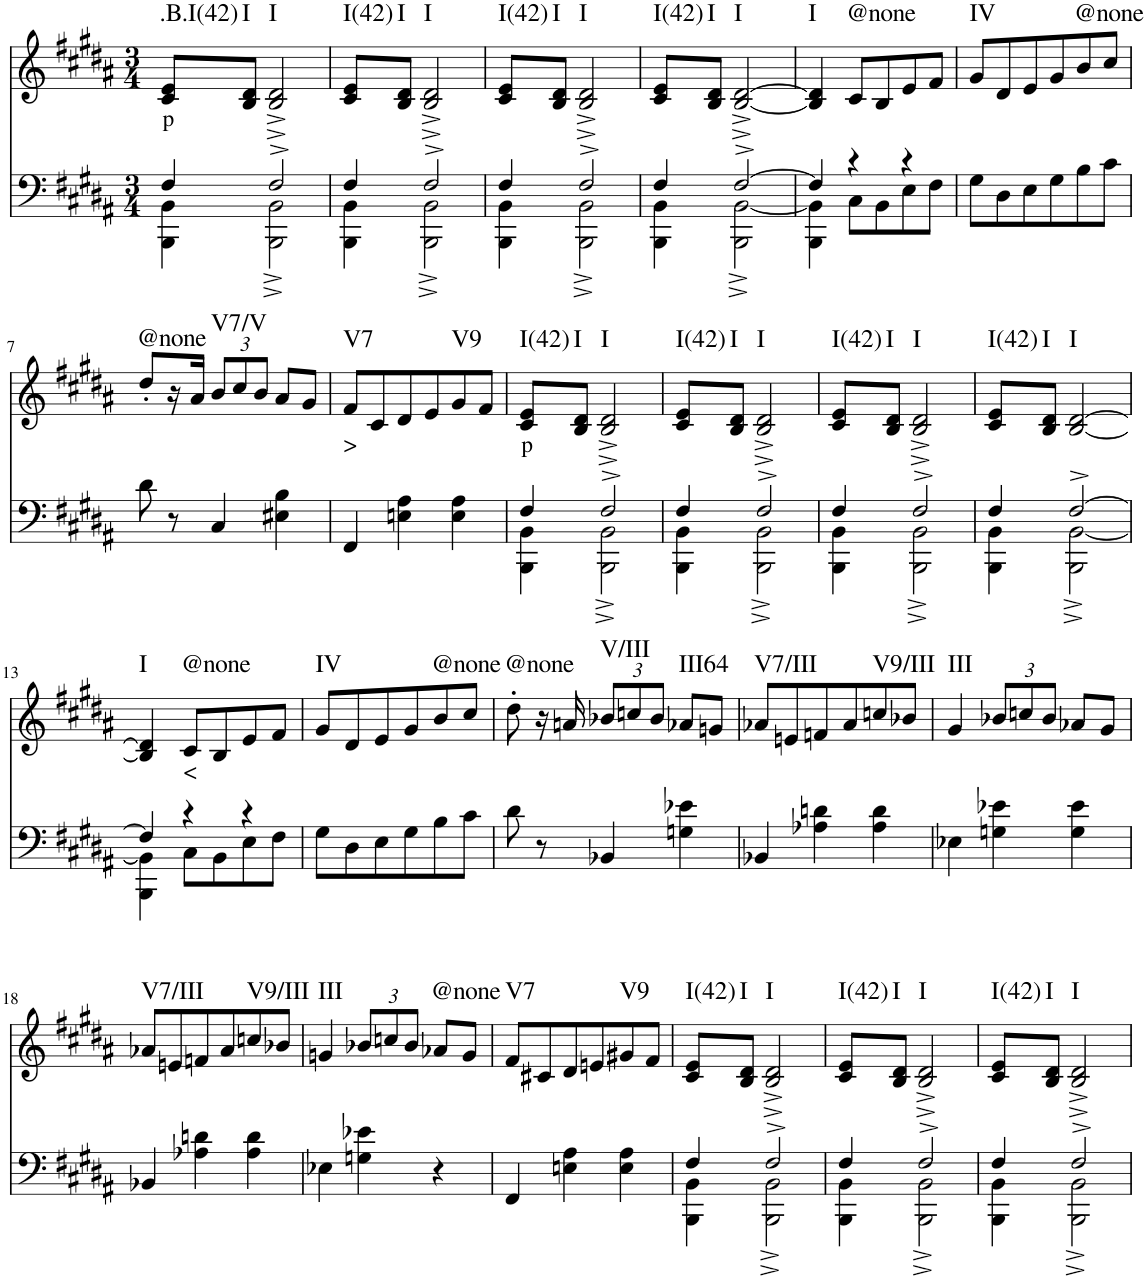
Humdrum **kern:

**kern	**kern	**text	**harte
*part2	*part1	*part1	*part1
*staff2	*staff1	*staff1	*
*I"Piano	*I"Piano	*	*
*I'Pno	*I'Pno	*	*
*clefF4	*clefG2	*	*
*k[f#c#g#d#a#]	*k[f#c#g#d#a#]	*	*
*B:	*B:	*	*
*M3/4	*M3/4	*	*
=1	=1	=1	=1
*^	*	*	*
!	!	!	!LO:LY:b	!LO:H:kt=.B.I(42)
4F#/	4BBB\ 4BB\	8c#/ 8e/L	p	N
!	!	!	!	!LO:H:kt=I
.	.	8B/ 8d#/J	.	N
!	!	!	!	!LO:H:kt=I
2F#^/	2BBB\^ 2BB\^	2B/^ 2d#/^	.	N
=2	=2	=2	=2	=2
!	!	!	!	!LO:H:kt=I(42)
4F#/	4BBB\ 4BB\	8c#/ 8e/L	.	N
!	!	!	!	!LO:H:kt=I
.	.	8B/ 8d#/J	.	N
!	!	!	!	!LO:H:kt=I
2F#^/	2BBB\^ 2BB\^	2B/^ 2d#/^	.	N
=3	=3	=3	=3	=3
!	!	!	!	!LO:H:kt=I(42)
4F#/	4BBB\ 4BB\	8c#/ 8e/L	.	N
!	!	!	!	!LO:H:kt=I
.	.	8B/ 8d#/J	.	N
!	!	!	!	!LO:H:kt=I
2F#^/	2BBB\^ 2BB\^	2B/^ 2d#/^	.	N
=4	=4	=4	=4	=4
!	!	!	!	!LO:H:kt=I(42)
4F#/	4BBB\ 4BB\	8c#/ 8e/L	.	N
!	!	!	!	!LO:H:kt=I
.	.	8B/ 8d#/J	.	N
!	!	!	!	!LO:H:kt=I
[2F#^/	2BBB\^ [2BB\^	[2B/^ [2d#/^	.	N
=5	=5	=5	=5	=5
!	!	!	!	!LO:H:kt=I
4F#/]	4BBB\ 4BB\]	4B/] 4d#/]	.	N
!	!	!	!	!LO:H:kt=@none
4r	8C#\L	8c#/L	.	N
.	8BB\	8B/	.	.
4r	8E\	8e/	.	.
.	8F#\J	8f#/J	.	.
=6	=6	=6	=6	=6
!	!	!	!	!LO:H:kt=IV
*v	*v	*	*	*
8G#\L	8g#/L	.	N
8D#\	8d#/	.	.
8E\	8e/	.	.
8G#\	8g#/	.	.
!	!	!	!LO:H:kt=@none
8B\	8b/	.	N
8c#\J	8cc#/J	.	.
!!LO:LB:g=z
=7	=7	=7	=7
!	!	!	!LO:H:kt=@none
8d#\	8dd#'/L	.	N
8r	16r	.	.
.	16a#/JJ	.	.
*	*Xbrackettup	*	*
!	!	!	!LO:H:kt=V7/V
4C#/	12b/L	.	N
.	12cc#/	.	.
.	12b/J	.	.
4E#X\ 4B\	8a#/L	.	.
.	8g#/J	.	.
=8	=8	=8	=8
!	!	!LO:LY:b	!LO:H:kt=V7
4FF#/	8f#/L	>	N
.	8c#/	.	.
4En\ 4A#\	8d#/	.	.
.	8e/	.	.
!	!	!	!LO:H:kt=V9
4E\ 4A#\	8g#/	.	N
.	8f#/J	.	.
=9	=9	=9	=9
*^	*	*	*
!	!	!	!LO:LY:b	!LO:H:kt=I(42)
4F#/	4BBB\ 4BB\	8c#/ 8e/L	p	N
!	!	!	!	!LO:H:kt=I
.	.	8B/ 8d#/J	.	N
!	!	!	!	!LO:H:kt=I
2F#^/	2BBB\^ 2BB\^	2B/^ 2d#/^	.	N
=10	=10	=10	=10	=10
!	!	!	!	!LO:H:kt=I(42)
4F#/	4BBB\ 4BB\	8c#/ 8e/L	.	N
!	!	!	!	!LO:H:kt=I
.	.	8B/ 8d#/J	.	N
!	!	!	!	!LO:H:kt=I
2F#^/	2BBB\^ 2BB\^	2B/^ 2d#/^	.	N
=11	=11	=11	=11	=11
!	!	!	!	!LO:H:kt=I(42)
4F#/	4BBB\ 4BB\	8c#/ 8e/L	.	N
!	!	!	!	!LO:H:kt=I
.	.	8B/ 8d#/J	.	N
!	!	!	!	!LO:H:kt=I
2F#^/	2BBB\^ 2BB\^	2B/^ 2d#/^	.	N
=12	=12	=12	=12	=12
!	!	!	!	!LO:H:kt=I(42)
4F#/	4BBB\ 4BB\	8c#/ 8e/L	.	N
!	!	!	!	!LO:H:kt=I
.	.	8B/ 8d#/J	.	N
!	!	!	!	!LO:H:kt=I
[2F#^/	2BBB\^ [2BB\^	[2B/ [2d#/	.	N
!!LO:LB:g=z
=13	=13	=13	=13	=13
!	!	!	!	!LO:H:kt=I
4F#/]	4BBB\ 4BB\]	4B/] 4d#/]	.	N
!	!	!	!LO:LY:b	!LO:H:kt=@none
4r	8C#\L	8c#/L	<	N
.	8BB\	8B/	.	.
4r	8E\	8e/	.	.
.	8F#\J	8f#/J	.	.
=14	=14	=14	=14	=14
!	!	!	!	!LO:H:kt=IV
*v	*v	*	*	*
8G#\L	8g#/L	.	N
8D#\	8d#/	.	.
8E\	8e/	.	.
8G#\	8g#/	.	.
!	!	!	!LO:H:kt=@none
8B\	8b/	.	N
8c#\J	8cc#/J	.	.
=15	=15	=15	=15
!	!	!	!LO:H:kt=@none
8d#\	8dd#'\	.	N
8r	16r	.	.
.	16an/	.	.
!	!	!	!LO:H:kt=V/III
4BB-X/	12b-X/L	.	N
.	12ccn/	.	.
.	12b-/J	.	.
!	!	!	!LO:H:kt=III64
4Gn\ 4e-X\	8a-X/L	.	N
.	8gn/J	.	.
=16	=16	=16	=16
!	!	!	!LO:H:kt=V7/III
4BB-X/	8a-X/L	.	N
.	8en/	.	.
4A-X\ 4dn\	8fn/	.	.
.	8a-/	.	.
!	!	!	!LO:H:kt=V9/III
4A-\ 4d\	8ccn/	.	N
.	8b-X/J	.	.
=17	=17	=17	=17
!	!	!	!LO:H:kt=III
4E-X\	4g#/	.	N
4Gn\ 4e-X\	12b-X/L	.	.
.	12ccn/	.	.
.	12b-/J	.	.
4G\ 4e-\	8a-X/L	.	.
.	8g#/J	.	.
!!LO:LB:g=z
=18	=18	=18	=18
!	!	!	!LO:H:kt=V7/III
4BB-X/	8a-X/L	.	N
.	8en/	.	.
4A-X\ 4dn\	8fn/	.	.
.	8a-/	.	.
!	!	!	!LO:H:kt=V9/III
4A-\ 4d\	8ccn/	.	N
.	8b-X/J	.	.
=19	=19	=19	=19
!	!	!	!LO:H:kt=III
4E-X\	4gn/	.	N
4Gn\ 4e-X\	12b-X/L	.	.
.	12ccn/	.	.
.	12b-/J	.	.
!	!	!	!LO:H:kt=@none
4r	8a-X/L	.	N
.	8g/J	.	.
=20	=20	=20	=20
!	!	!	!LO:H:kt=V7
4FF#/	8f#/L	.	N
.	8c#X/	.	.
4En\ 4A#\	8d#/	.	.
.	8en/	.	.
!	!	!	!LO:H:kt=V9
4E\ 4A#\	8g#X/	.	N
.	8f#/J	.	.
=21	=21	=21	=21
*^	*	*	*
!	!	!	!	!LO:H:kt=I(42)
4F#/	4BBB\ 4BB\	8c#/ 8e/L	.	N
!	!	!	!	!LO:H:kt=I
.	.	8B/ 8d#/J	.	N
!	!	!	!	!LO:H:kt=I
2F#^/	2BBB\^ 2BB\^	2B/^ 2d#/^	.	N
=22	=22	=22	=22	=22
!	!	!	!	!LO:H:kt=I(42)
4F#/	4BBB\ 4BB\	8c#/ 8e/L	.	N
!	!	!	!	!LO:H:kt=I
.	.	8B/ 8d#/J	.	N
!	!	!	!	!LO:H:kt=I
2F#^/	2BBB\^ 2BB\^	2B/^ 2d#/^	.	N
=23	=23	=23	=23	=23
!	!	!	!	!LO:H:kt=I(42)
4F#/	4BBB\ 4BB\	8c#/ 8e/L	.	N
!	!	!	!	!LO:H:kt=I
.	.	8B/ 8d#/J	.	N
!	!	!	!	!LO:H:kt=I
2F#^/	2BBB\^ 2BB\^	2B/^ 2d#/^	.	N
*v	*v	*	*	*
=	=	=	=
*-	*-	*-	*-
